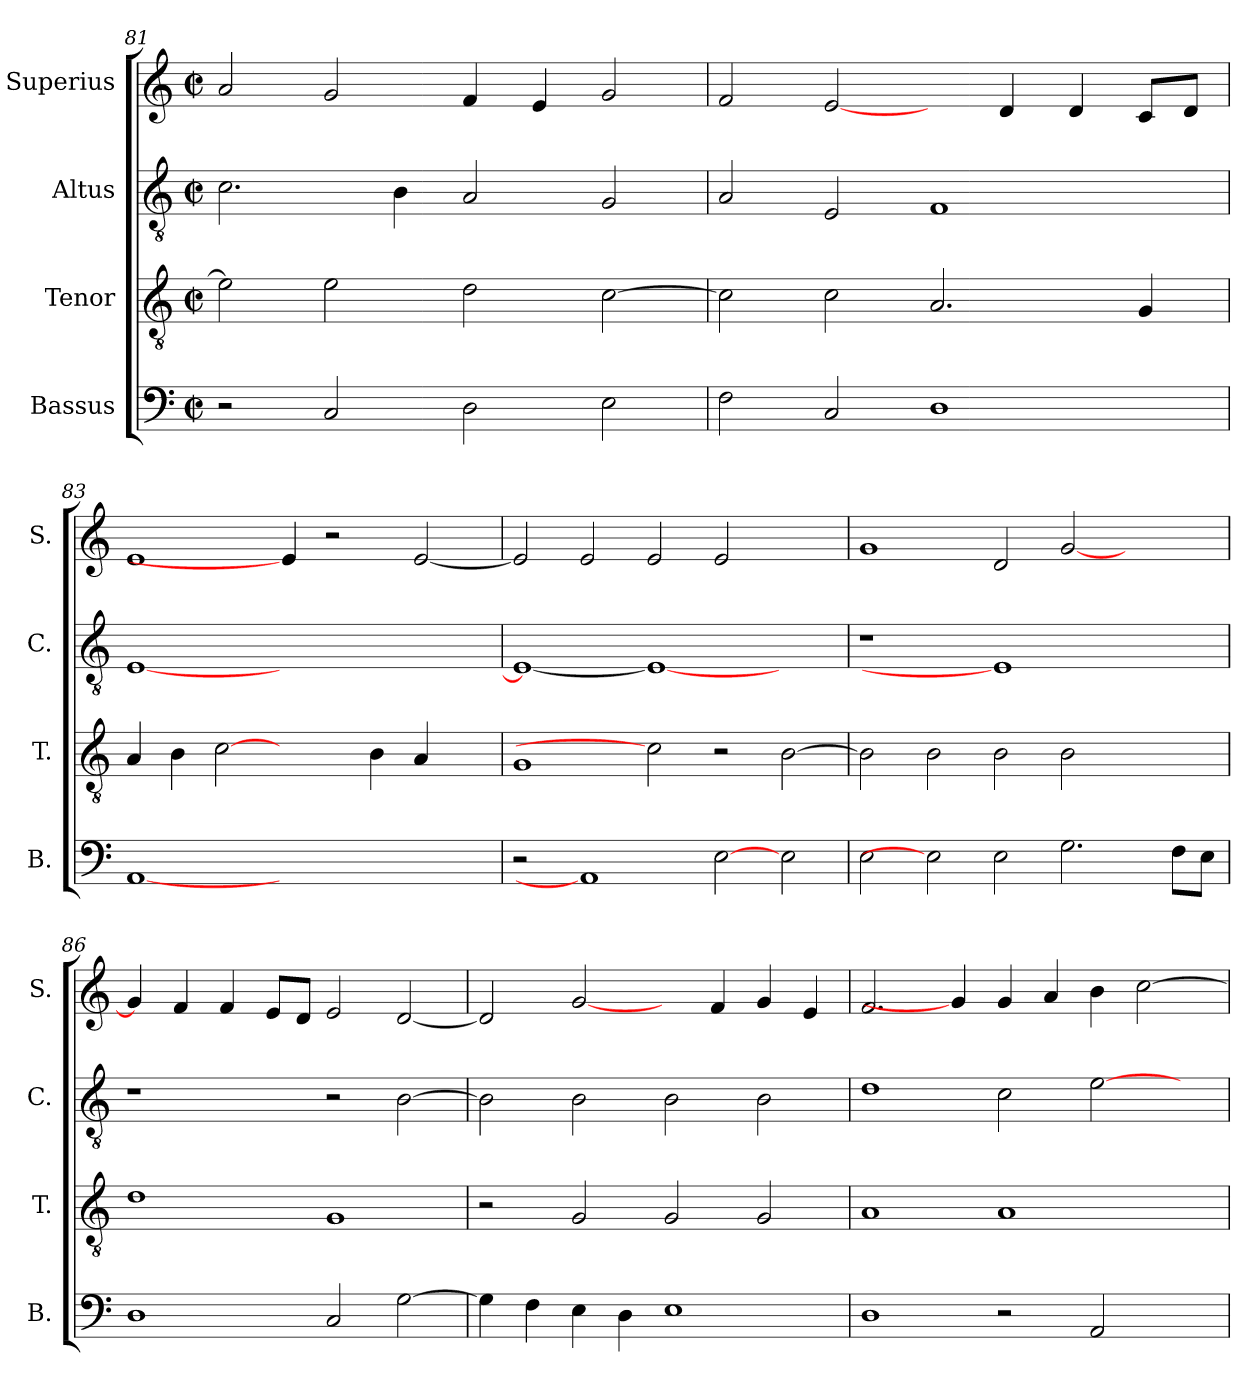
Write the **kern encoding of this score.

**kern	**kern	**kern	**kern
*part4	*part3	*part2	*part1
*staff4	*staff3	*staff2	*staff1
*I"Bassus	*I"Tenor	*I"Altus	*I"Superius
*I'B.	*I'T.	*I'C.	*I'S.
!!LO:LB:g=z
*clefF4	*clefGv2	*clefGv2	*clefG2
*	*ITrd7c12	*ITrd7c12	*
*k[]	*k[]	*k[]	*k[]
*C:	*C:	*C:	*C:
*M2/2	*M2/2	*M2/2	*M2/2
*met(c|)	*met(c|)	*met(c|)	*met(c|)
=81	=81	=81	=81
2r	2Ei\]	2.Ci\	2ai/
2Ci/	2Ei\	.	2gi/
.	.	4BBi\	.
2Di\	2Di\	2AAi/	4fi/
.	.	.	4ei/
2Ei\	[>2Ci\	2GGi/	2gi/
=82	=82	=82	=82
2Fi\	2Ci\]	2AAi/	2fi/
2Ci/	2Ci\	2EEi/	[2ei/
1Di	2.AAi/	1FFi	4ryy
.	.	.	4di/
.	.	.	4di/
.	4GGi/	.	8ci/L
.	.	.	8di/J
=83	=83	=83	=83
[1AAi	4AAi/	[<1EEi	1ei
.	4BBi\	.	.
.	[2Ci	.	.
1ryy	2ryy	1ryy	4ei/]
.	.	.	2r
.	4BBi\	.	.
.	4AAi/	.	[<2ei/
4ryy	4ryy	4ryy	.
=84	=84	=84	=84
2r	1GGi	1EEi_<	2ei/]
1AAi]	.	.	2ei/
.	2Ci]	1EEi_	2ei/
[2Ei	2r	.	2ei/
2Ei\	[>2BBi\	2ryy	2ryy
!!LO:PB:g=z
=85	=85	=85	=85
!	!	!LO:N:vis=1	!
2Ei\	2BBi\]	1r	1gi
2Ei]	2BBi\	.	.
2Ei\	2BBi\	1EEi]	2di/
2.Gi\	2BBi\	.	[<2gi/
.	2ryy	2ryy	2ryy
8Fi\L	.	.	.
8Ei\J	.	.	.
=86	=86	=86	=86
1Di	1Di	1r	4gi/]
.	.	.	4fi/
.	.	.	4fi/
.	.	.	8ei/L
.	.	.	8di/J
2Ci/	1GGi	2r	2ei/
[>2Gi\	.	[>2BBi\	[<2di/
=87	=87	=87	=87
4Gi\]	2r	2BBi\]	2di/]
4Fi\	.	.	.
4Ei\	2GGi/	2BBi\	[2gi/
4Di\	.	.	.
1Ei	2GGi/	2BBi\	4ryy
.	.	.	4fi/
.	2GGi/	2BBi\	4gi/
.	.	.	4ei/
=88	=88	=88	=88
1Di	1AAi	1Di	2.fi/
.	.	.	4gi/]
2r	1AAi	2Ci\	4gi/
.	.	.	4ai/
2AAi/	.	[>2Ei\	4bi\
.	.	.	[>2cci\
4ryy	4ryy	4ryy	.
=	=	=	=
*-	*-	*-	*-
